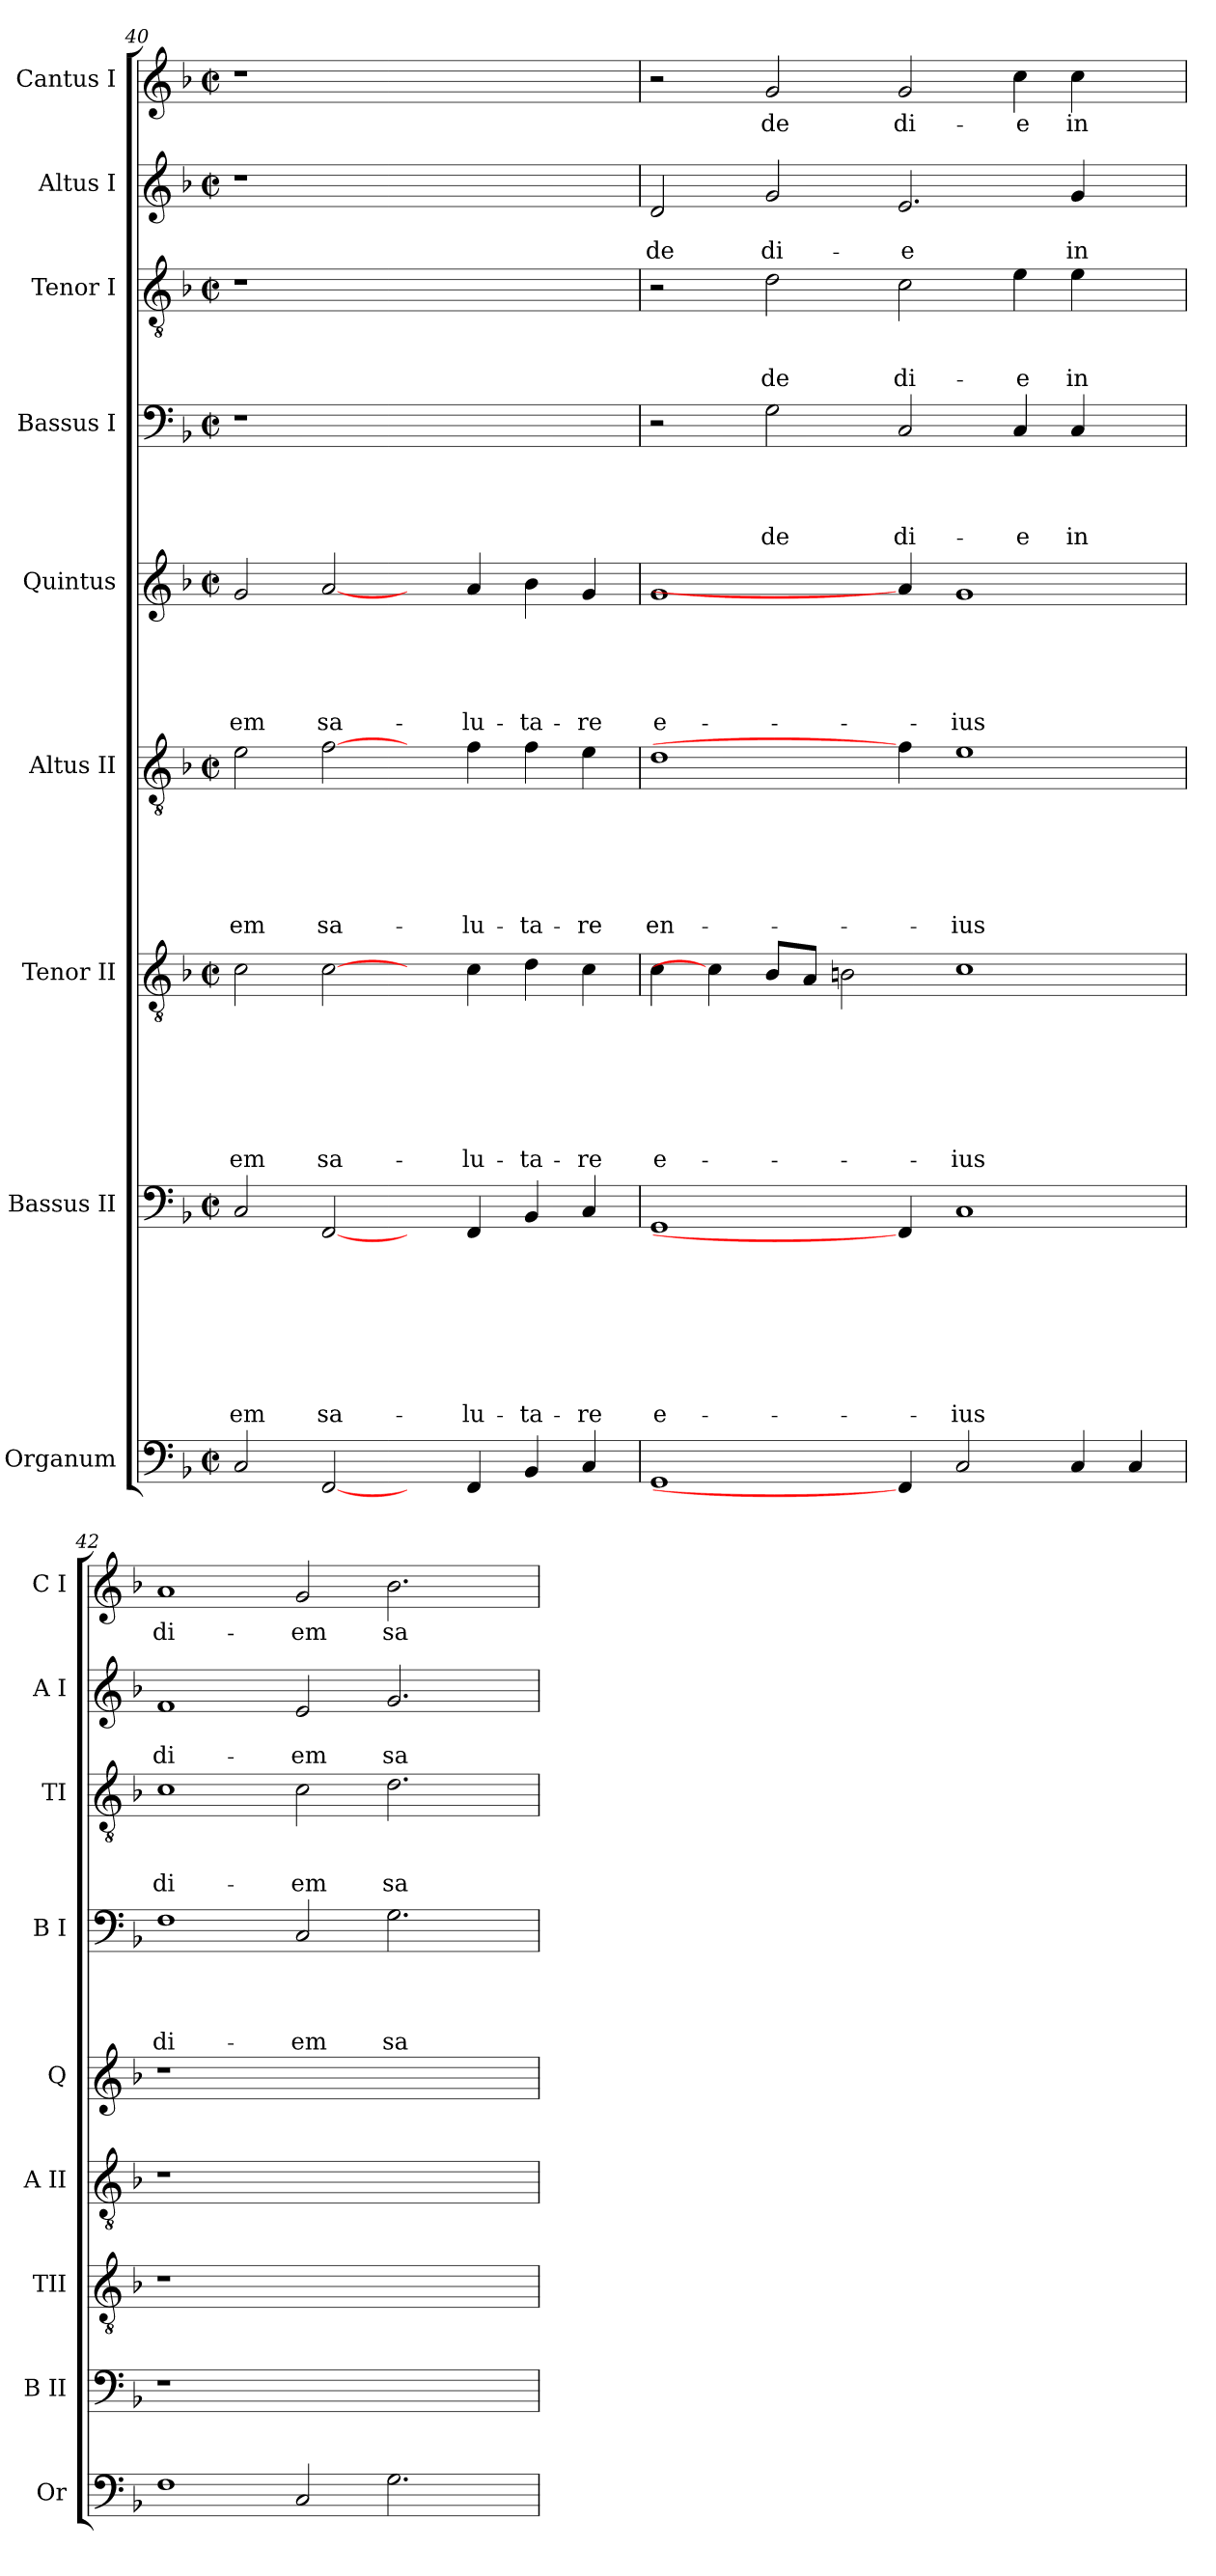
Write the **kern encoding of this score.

**kern	**kern	**text	**text	**text	**text	**text	**text	**text	**text	**kern	**text	**text	**text	**text	**text	**text	**text	**kern	**text	**text	**text	**text	**text	**text	**kern	**text	**text	**text	**text	**text	**kern	**text	**text	**text	**text	**kern	**text	**text	**text	**kern	**text	**text	**kern	**text
*part9	*part8	*part8	*part8	*part8	*part8	*part8	*part8	*part8	*part8	*part7	*part7	*part7	*part7	*part7	*part7	*part7	*part7	*part6	*part6	*part6	*part6	*part6	*part6	*part6	*part5	*part5	*part5	*part5	*part5	*part5	*part4	*part4	*part4	*part4	*part4	*part3	*part3	*part3	*part3	*part2	*part2	*part2	*part1	*part1
*staff9	*staff8	*staff8	*staff8	*staff8	*staff8	*staff8	*staff8	*staff8	*staff8	*staff7	*staff7	*staff7	*staff7	*staff7	*staff7	*staff7	*staff7	*staff6	*staff6	*staff6	*staff6	*staff6	*staff6	*staff6	*staff5	*staff5	*staff5	*staff5	*staff5	*staff5	*staff4	*staff4	*staff4	*staff4	*staff4	*staff3	*staff3	*staff3	*staff3	*staff2	*staff2	*staff2	*staff1	*staff1
*I"Organum	*I"Bassus II	*	*	*	*	*	*	*	*	*I"Tenor II	*	*	*	*	*	*	*	*I"Altus II	*	*	*	*	*	*	*I"Quintus	*	*	*	*	*	*I"Bassus I	*	*	*	*	*I"Tenor I	*	*	*	*I"Altus I	*	*	*I"Cantus I	*
*I'Or	*I'B II	*	*	*	*	*	*	*	*	*I'TII	*	*	*	*	*	*	*	*I'A II	*	*	*	*	*	*	*I'Q	*	*	*	*	*	*I'B I	*	*	*	*	*I'TI	*	*	*	*I'A I	*	*	*I'C I	*
*clefF4	*clefF4	*	*	*	*	*	*	*	*	*clefGv2	*	*	*	*	*	*	*	*clefGv2	*	*	*	*	*	*	*clefG2	*	*	*	*	*	*clefF4	*	*	*	*	*clefGv2	*	*	*	*clefG2	*	*	*clefG2	*
*k[b-]	*k[b-]	*	*	*	*	*	*	*	*	*k[b-]	*	*	*	*	*	*	*	*k[b-]	*	*	*	*	*	*	*k[b-]	*	*	*	*	*	*k[b-]	*	*	*	*	*k[b-]	*	*	*	*k[b-]	*	*	*k[b-]	*
*F:	*F:	*	*	*	*	*	*	*	*	*F:	*	*	*	*	*	*	*	*F:	*	*	*	*	*	*	*F:	*	*	*	*	*	*F:	*	*	*	*	*F:	*	*	*	*F:	*	*	*F:	*
*M2/2	*M2/2	*	*	*	*	*	*	*	*	*M2/2	*	*	*	*	*	*	*	*M2/2	*	*	*	*	*	*	*M2/2	*	*	*	*	*	*M2/2	*	*	*	*	*M2/2	*	*	*	*M2/2	*	*	*M2/2	*
*met(c|)	*met(c|)	*	*	*	*	*	*	*	*	*met(c|)	*	*	*	*	*	*	*	*met(c|)	*	*	*	*	*	*	*met(c|)	*	*	*	*	*	*met(c|)	*	*	*	*	*met(c|)	*	*	*	*met(c|)	*	*	*met(c|)	*
=40	=40	=40	=40	=40	=40	=40	=40	=40	=40	=40	=40	=40	=40	=40	=40	=40	=40	=40	=40	=40	=40	=40	=40	=40	=40	=40	=40	=40	=40	=40	=40	=40	=40	=40	=40	=40	=40	=40	=40	=40	=40	=40	=40	=40
!	!	!	!	!	!	!	!	!	!LO:LY:b	!	!	!	!	!	!	!	!LO:LY:b	!	!	!	!	!	!	!LO:LY:b	!	!	!	!	!	!LO:LY:b	!	!	!	!	!	!	!	!	!	!	!	!	!	!
2C/	2C/	.	.	.	.	.	.	.	-em	2c\	.	.	.	.	.	.	-em	2e\	.	.	.	.	.	-em	2g/	.	.	.	.	-em	1r	.	.	.	.	1r	.	.	.	1r	.	.	1r	.
!	!	!	!	!	!	!	!	!	!LO:LY:b	!	!	!	!	!	!	!	!LO:LY:b	!	!	!	!	!	!	!LO:LY:b	!	!	!	!	!	!LO:LY:b	!	!	!	!	!	!	!	!	!	!	!	!	!	!
[2FF/	[2FF/	.	.	.	.	.	.	.	sa-	[2c\	.	.	.	.	.	.	sa-	[2f\	.	.	.	.	.	sa-	[2a/	.	.	.	.	sa-	.	.	.	.	.	.	.	.	.	.	.	.	.	.
4ryy	4ryy	.	.	.	.	.	.	.	.	4ryy	.	.	.	.	.	.	.	4ryy	.	.	.	.	.	.	4ryy	.	.	.	.	.	1ryy	.	.	.	.	1ryy	.	.	.	1ryy	.	.	1ryy	.
!	!	!	!	!	!	!	!	!	!LO:LY:b	!	!	!	!	!	!	!	!LO:LY:b	!	!	!	!	!	!	!LO:LY:b	!	!	!	!	!	!LO:LY:b	!	!	!	!	!	!	!	!	!	!	!	!	!	!
4FF/	4FF/	.	.	.	.	.	.	.	-lu-	4c\	.	.	.	.	.	.	-lu-	4f\	.	.	.	.	.	-lu-	4a/	.	.	.	.	-lu-	.	.	.	.	.	.	.	.	.	.	.	.	.	.
!	!	!	!	!	!	!	!	!	!LO:LY:b	!	!	!	!	!	!	!	!LO:LY:b	!	!	!	!	!	!	!LO:LY:b	!	!	!	!	!	!LO:LY:b	!	!	!	!	!	!	!	!	!	!	!	!	!	!
4BB-/	4BB-/	.	.	.	.	.	.	.	-ta-	4d\	.	.	.	.	.	.	-ta-	4f\	.	.	.	.	.	-ta-	4b-\	.	.	.	.	-ta-	.	.	.	.	.	.	.	.	.	.	.	.	.	.
!	!	!	!	!	!	!	!	!	!LO:LY:b	!	!	!	!	!	!	!	!LO:LY:b	!	!	!	!	!	!	!LO:LY:b	!	!	!	!	!	!LO:LY:b	!	!	!	!	!	!	!	!	!	!	!	!	!	!
4C/	4C/	.	.	.	.	.	.	.	-re	4c\	.	.	.	.	.	.	-re	4e\	.	.	.	.	.	-re	4g/	.	.	.	.	-re	.	.	.	.	.	.	.	.	.	.	.	.	.	.
=41	=41	=41	=41	=41	=41	=41	=41	=41	=41	=41	=41	=41	=41	=41	=41	=41	=41	=41	=41	=41	=41	=41	=41	=41	=41	=41	=41	=41	=41	=41	=41	=41	=41	=41	=41	=41	=41	=41	=41	=41	=41	=41	=41	=41
!	!	!	!	!	!	!	!	!	!LO:LY:b:rj	!	!	!	!	!	!	!	!LO:LY:b	!	!	!	!	!	!	!LO:LY:b	!	!	!	!	!	!LO:LY:b:rj	!	!	!	!	!	!	!	!	!	!	!	!LO:LY:b	!	!
1GG	1GG	.	.	.	.	.	.	.	e-	4c\	.	.	.	.	.	.	e-	1d	.	.	.	.	.	en-	1g	.	.	.	.	e-	2r	.	.	.	.	2r	.	.	.	2d/	.	de	2r	.
.	.	.	.	.	.	.	.	.	.	4c\]	.	.	.	.	.	.	.	.	.	.	.	.	.	.	.	.	.	.	.	.	.	.	.	.	.	.	.	.	.	.	.	.	.	.
!	!	!	!	!	!	!	!	!	!	!	!	!	!	!	!	!	!	!	!	!	!	!	!	!	!	!	!	!	!	!	!	!	!	!	!LO:LY:b	!	!	!	!LO:LY:b	!	!	!LO:LY:b	!	!LO:LY:b
.	.	.	.	.	.	.	.	.	.	8B-/L	.	.	.	.	.	.	.	.	.	.	.	.	.	.	.	.	.	.	.	.	2G\	.	.	.	de	2d\	.	.	de	2g/	.	di-	2g/	de
.	.	.	.	.	.	.	.	.	.	8A/J	.	.	.	.	.	.	.	.	.	.	.	.	.	.	.	.	.	.	.	.	.	.	.	.	.	.	.	.	.	.	.	.	.	.
.	.	.	.	.	.	.	.	.	.	2Bn\	.	.	.	.	.	.	.	.	.	.	.	.	.	.	.	.	.	.	.	.	.	.	.	.	.	.	.	.	.	.	.	.	.	.
!	!	!	!	!	!	!	!	!	!	!	!	!	!	!	!	!	!	!	!	!	!	!	!	!	!	!	!	!	!	!	!	!	!	!	!LO:LY:b	!	!	!	!LO:LY:b	!	!	!LO:LY:b	!	!LO:LY:b
4FF/]	4FF/]	.	.	.	.	.	.	.	.	.	.	.	.	.	.	.	.	4f\]	.	.	.	.	.	.	4a/]	.	.	.	.	.	2C/	.	.	.	di-	2c\	.	.	di-	2.e/	.	-e	2g/	di-
!	!	!	!	!	!	!	!	!	!LO:LY:b	!	!	!	!	!	!	!	!LO:LY:b	!	!	!	!	!	!	!LO:LY:b	!	!	!	!	!	!LO:LY:b	!	!	!	!	!	!	!	!	!	!	!	!	!	!
2C/	1C	.	.	.	.	.	.	.	-ius	1c	.	.	.	.	.	.	-ius	1e	.	.	.	.	.	-ius	1g	.	.	.	.	-ius	.	.	.	.	.	.	.	.	.	.	.	.	.	.
!	!	!	!	!	!	!	!	!	!	!	!	!	!	!	!	!	!	!	!	!	!	!	!	!	!	!	!	!	!	!	!	!	!	!	!LO:LY:b	!	!	!	!LO:LY:b	!	!	!	!	!LO:LY:b
.	.	.	.	.	.	.	.	.	.	.	.	.	.	.	.	.	.	.	.	.	.	.	.	.	.	.	.	.	.	.	4C/	.	.	.	-e	4e\	.	.	-e	.	.	.	4cc\	-e
!	!	!	!	!	!	!	!	!	!	!	!	!	!	!	!	!	!	!	!	!	!	!	!	!	!	!	!	!	!	!	!	!	!	!	!LO:LY:b	!	!	!	!LO:LY:b	!	!	!LO:LY:b	!	!LO:LY:b
4C/	.	.	.	.	.	.	.	.	.	.	.	.	.	.	.	.	.	.	.	.	.	.	.	.	.	.	.	.	.	.	4C/	.	.	.	in	4e\	.	.	in	4g/	.	in	4cc\	in
4C/	.	.	.	.	.	.	.	.	.	.	.	.	.	.	.	.	.	.	.	.	.	.	.	.	.	.	.	.	.	.	4ryy	.	.	.	.	4ryy	.	.	.	4ryy	.	.	4ryy	.
!!LO:PB:g=z
=42	=42	=42	=42	=42	=42	=42	=42	=42	=42	=42	=42	=42	=42	=42	=42	=42	=42	=42	=42	=42	=42	=42	=42	=42	=42	=42	=42	=42	=42	=42	=42	=42	=42	=42	=42	=42	=42	=42	=42	=42	=42	=42	=42	=42
!	!	!	!	!	!	!	!	!	!	!	!	!	!	!	!	!	!	!	!	!	!	!	!	!	!	!	!	!	!	!	!	!	!	!	!LO:LY:b:rj	!	!	!	!LO:LY:b:rj	!	!	!LO:LY:b:rj	!	!LO:LY:b:rj
1F	1r	.	.	.	.	.	.	.	.	1r	.	.	.	.	.	.	.	1r	.	.	.	.	.	.	1r	.	.	.	.	.	1F	.	.	.	di-	1c	.	.	di-	1f	.	di-	1a	di-
!	!	!	!	!	!	!	!	!	!	!	!	!	!	!	!	!	!	!	!	!	!	!	!	!	!	!	!	!	!	!	!	!	!	!	!LO:LY:b	!	!	!	!LO:LY:b	!	!	!LO:LY:b	!	!LO:LY:b
2C/	1ryy	.	.	.	.	.	.	.	.	1ryy	.	.	.	.	.	.	.	1ryy	.	.	.	.	.	.	1ryy	.	.	.	.	.	2C/	.	.	.	-em	2c\	.	.	-em	2e/	.	-em	2g/	-em
!	!	!	!	!	!	!	!	!	!	!	!	!	!	!	!	!	!	!	!	!	!	!	!	!	!	!	!	!	!	!	!	!	!	!	!LO:LY:b	!	!	!	!LO:LY:b	!	!	!LO:LY:b	!	!LO:LY:b
2.G\	.	.	.	.	.	.	.	.	.	.	.	.	.	.	.	.	.	.	.	.	.	.	.	.	.	.	.	.	.	.	2.G\	.	.	.	sa-	2.d\	.	.	sa-	2.g/	.	sa-	2.b-\	sa-
.	4ryy	.	.	.	.	.	.	.	.	4ryy	.	.	.	.	.	.	.	4ryy	.	.	.	.	.	.	4ryy	.	.	.	.	.	.	.	.	.	.	.	.	.	.	.	.	.	.	.
=	=	=	=	=	=	=	=	=	=	=	=	=	=	=	=	=	=	=	=	=	=	=	=	=	=	=	=	=	=	=	=	=	=	=	=	=	=	=	=	=	=	=	=	=
*-	*-	*-	*-	*-	*-	*-	*-	*-	*-	*-	*-	*-	*-	*-	*-	*-	*-	*-	*-	*-	*-	*-	*-	*-	*-	*-	*-	*-	*-	*-	*-	*-	*-	*-	*-	*-	*-	*-	*-	*-	*-	*-	*-	*-
